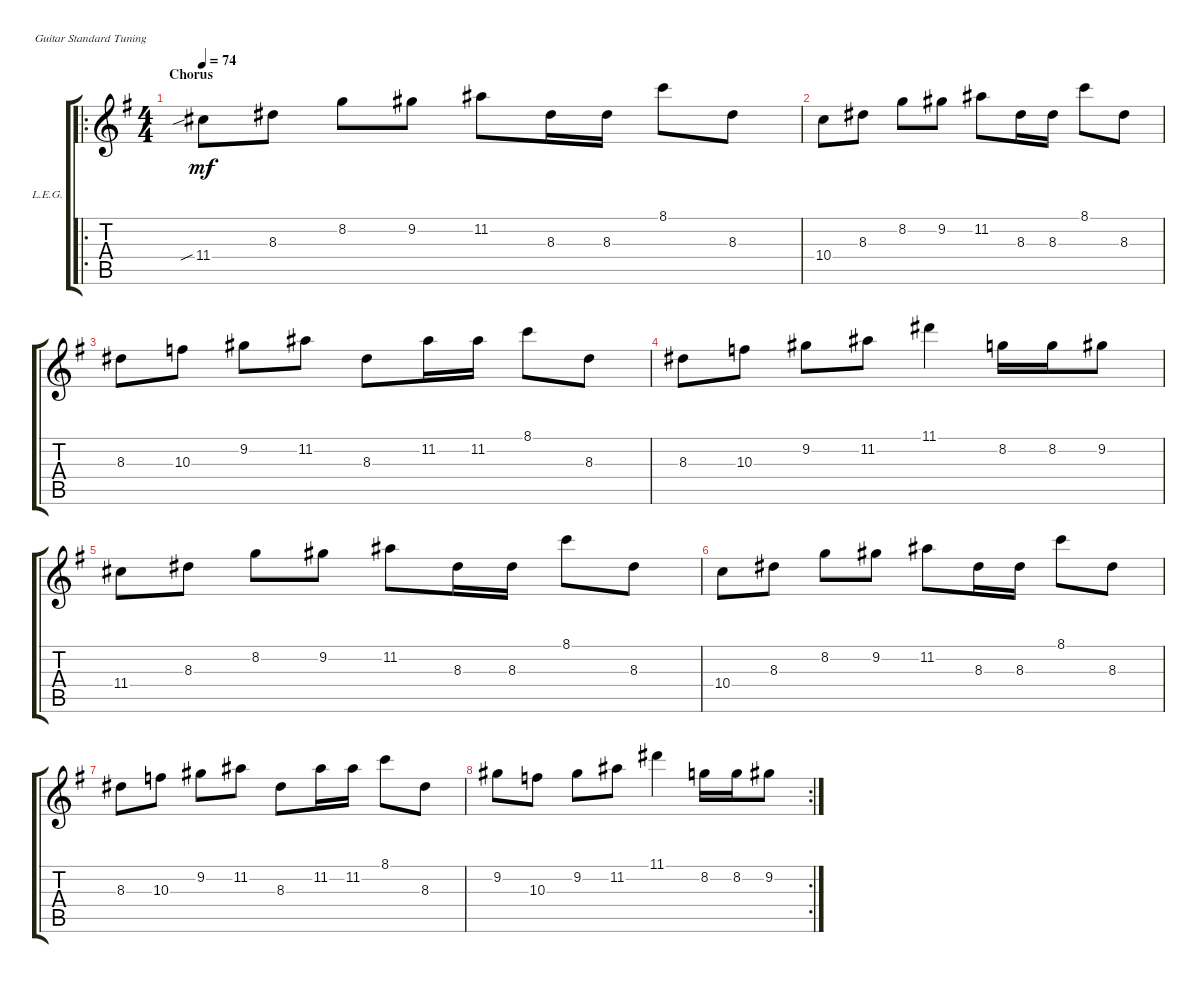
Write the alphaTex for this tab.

\defaultSystemsLayout 4
\bracketExtendMode groupsimilarinstruments
\firstSystemTrackNameOrientation horizontal
\otherSystemsTrackNameOrientation horizontal
\track ("Lead Electric Guitar" "L.E.G.") {multiBarRest instrument electricguitarclean}
\staff {score tabs}
\tuning (E4 B3 G3 D3 A2 E2)
\ro
\ts (4 4)
\section ("" "Chorus")
\tempo 74
\clef g2
\ks g
11.4{sib}.8{lyrics (0 "") lyrics (1 "") lyrics (2 "") lyrics (3 "") lyrics (4 "") dy mf} 8.3.8{lyrics (0 "") lyrics (1 "") lyrics (2 "") lyrics (3 "") lyrics (4 "")} 8.2.8{lyrics (0 "") lyrics (1 "") lyrics (2 "") lyrics (3 "") lyrics (4 "")} 9.2.8{lyrics (0 "") lyrics (1 "") lyrics (2 "") lyrics (3 "") lyrics (4 "")} 11.2.8{lyrics (0 "") lyrics (1 "") lyrics (2 "") lyrics (3 "") lyrics (4 "")} 8.3.16{lyrics (0 "") lyrics (1 "") lyrics (2 "") lyrics (3 "") lyrics (4 "")} 8.3.16{lyrics (0 "") lyrics (1 "") lyrics (2 "") lyrics (3 "") lyrics (4 "")} 8.1.8{lyrics (0 "") lyrics (1 "") lyrics (2 "") lyrics (3 "") lyrics (4 "")} 8.3.8{lyrics (0 "") lyrics (1 "") lyrics (2 "") lyrics (3 "") lyrics (4 "")} |
10.4.8{lyrics (0 "") lyrics (1 "") lyrics (2 "") lyrics (3 "") lyrics (4 "")} 8.3.8{lyrics (0 "") lyrics (1 "") lyrics (2 "") lyrics (3 "") lyrics (4 "")} 8.2.8{lyrics (0 "") lyrics (1 "") lyrics (2 "") lyrics (3 "") lyrics (4 "")} 9.2.8{lyrics (0 "") lyrics (1 "") lyrics (2 "") lyrics (3 "") lyrics (4 "")} 11.2.8{lyrics (0 "") lyrics (1 "") lyrics (2 "") lyrics (3 "") lyrics (4 "")} 8.3.16{lyrics (0 "") lyrics (1 "") lyrics (2 "") lyrics (3 "") lyrics (4 "")} 8.3.16{lyrics (0 "") lyrics (1 "") lyrics (2 "") lyrics (3 "") lyrics (4 "")} 8.1.8{lyrics (0 "") lyrics (1 "") lyrics (2 "") lyrics (3 "") lyrics (4 "")} 8.3.8{lyrics (0 "") lyrics (1 "") lyrics (2 "") lyrics (3 "") lyrics (4 "")} |
8.3.8{lyrics (0 "") lyrics (1 "") lyrics (2 "") lyrics (3 "") lyrics (4 "")} 10.3.8{lyrics (0 "") lyrics (1 "") lyrics (2 "") lyrics (3 "") lyrics (4 "")} 9.2.8{lyrics (0 "") lyrics (1 "") lyrics (2 "") lyrics (3 "") lyrics (4 "")} 11.2.8{lyrics (0 "") lyrics (1 "") lyrics (2 "") lyrics (3 "") lyrics (4 "")} 8.3.8{lyrics (0 "") lyrics (1 "") lyrics (2 "") lyrics (3 "") lyrics (4 "")} 11.2.16{lyrics (0 "") lyrics (1 "") lyrics (2 "") lyrics (3 "") lyrics (4 "")} 11.2.16{lyrics (0 "") lyrics (1 "") lyrics (2 "") lyrics (3 "") lyrics (4 "")} 8.1.8{lyrics (0 "") lyrics (1 "") lyrics (2 "") lyrics (3 "") lyrics (4 "")} 8.3.8{lyrics (0 "") lyrics (1 "") lyrics (2 "") lyrics (3 "") lyrics (4 "")} |
8.3.8{lyrics (0 "") lyrics (1 "") lyrics (2 "") lyrics (3 "") lyrics (4 "")} 10.3.8{lyrics (0 "") lyrics (1 "") lyrics (2 "") lyrics (3 "") lyrics (4 "")} 9.2.8{lyrics (0 "") lyrics (1 "") lyrics (2 "") lyrics (3 "") lyrics (4 "")} 11.2.8{lyrics (0 "") lyrics (1 "") lyrics (2 "") lyrics (3 "") lyrics (4 "")} 11.1.4{lyrics (0 "") lyrics (1 "") lyrics (2 "") lyrics (3 "") lyrics (4 "")} 8.2.16{lyrics (0 "") lyrics (1 "") lyrics (2 "") lyrics (3 "") lyrics (4 "")} 8.2.16{lyrics (0 "") lyrics (1 "") lyrics (2 "") lyrics (3 "") lyrics (4 "")} 9.2.8{lyrics (0 "") lyrics (1 "") lyrics (2 "") lyrics (3 "") lyrics (4 "")} |
11.4.8{lyrics (0 "") lyrics (1 "") lyrics (2 "") lyrics (3 "") lyrics (4 "")} 8.3.8{lyrics (0 "") lyrics (1 "") lyrics (2 "") lyrics (3 "") lyrics (4 "")} 8.2.8{lyrics (0 "") lyrics (1 "") lyrics (2 "") lyrics (3 "") lyrics (4 "")} 9.2.8{lyrics (0 "") lyrics (1 "") lyrics (2 "") lyrics (3 "") lyrics (4 "")} 11.2.8{lyrics (0 "") lyrics (1 "") lyrics (2 "") lyrics (3 "") lyrics (4 "")} 8.3.16{lyrics (0 "") lyrics (1 "") lyrics (2 "") lyrics (3 "") lyrics (4 "")} 8.3.16{lyrics (0 "") lyrics (1 "") lyrics (2 "") lyrics (3 "") lyrics (4 "")} 8.1.8{lyrics (0 "") lyrics (1 "") lyrics (2 "") lyrics (3 "") lyrics (4 "")} 8.3.8{lyrics (0 "") lyrics (1 "") lyrics (2 "") lyrics (3 "") lyrics (4 "")} |
10.4.8{lyrics (0 "") lyrics (1 "") lyrics (2 "") lyrics (3 "") lyrics (4 "")} 8.3.8{lyrics (0 "") lyrics (1 "") lyrics (2 "") lyrics (3 "") lyrics (4 "")} 8.2.8{lyrics (0 "") lyrics (1 "") lyrics (2 "") lyrics (3 "") lyrics (4 "")} 9.2.8{lyrics (0 "") lyrics (1 "") lyrics (2 "") lyrics (3 "") lyrics (4 "")} 11.2.8{lyrics (0 "") lyrics (1 "") lyrics (2 "") lyrics (3 "") lyrics (4 "")} 8.3.16{lyrics (0 "") lyrics (1 "") lyrics (2 "") lyrics (3 "") lyrics (4 "")} 8.3.16{lyrics (0 "") lyrics (1 "") lyrics (2 "") lyrics (3 "") lyrics (4 "")} 8.1.8{lyrics (0 "") lyrics (1 "") lyrics (2 "") lyrics (3 "") lyrics (4 "")} 8.3.8{lyrics (0 "") lyrics (1 "") lyrics (2 "") lyrics (3 "") lyrics (4 "")} |
8.3.8{lyrics (0 "") lyrics (1 "") lyrics (2 "") lyrics (3 "") lyrics (4 "")} 10.3.8{lyrics (0 "") lyrics (1 "") lyrics (2 "") lyrics (3 "") lyrics (4 "")} 9.2.8{lyrics (0 "") lyrics (1 "") lyrics (2 "") lyrics (3 "") lyrics (4 "")} 11.2.8{lyrics (0 "") lyrics (1 "") lyrics (2 "") lyrics (3 "") lyrics (4 "")} 8.3.8{lyrics (0 "") lyrics (1 "") lyrics (2 "") lyrics (3 "") lyrics (4 "")} 11.2.16{lyrics (0 "") lyrics (1 "") lyrics (2 "") lyrics (3 "") lyrics (4 "")} 11.2.16{lyrics (0 "") lyrics (1 "") lyrics (2 "") lyrics (3 "") lyrics (4 "")} 8.1.8{lyrics (0 "") lyrics (1 "") lyrics (2 "") lyrics (3 "") lyrics (4 "")} 8.3.8{lyrics (0 "") lyrics (1 "") lyrics (2 "") lyrics (3 "") lyrics (4 "")} |
\rc 2
9.2.8{lyrics (0 "") lyrics (1 "") lyrics (2 "") lyrics (3 "") lyrics (4 "")} 10.3.8{lyrics (0 "") lyrics (1 "") lyrics (2 "") lyrics (3 "") lyrics (4 "")} 9.2.8{lyrics (0 "") lyrics (1 "") lyrics (2 "") lyrics (3 "") lyrics (4 "")} 11.2.8{lyrics (0 "") lyrics (1 "") lyrics (2 "") lyrics (3 "") lyrics (4 "")} 11.1.4{lyrics (0 "") lyrics (1 "") lyrics (2 "") lyrics (3 "") lyrics (4 "")} 8.2.16{lyrics (0 "") lyrics (1 "") lyrics (2 "") lyrics (3 "") lyrics (4 "")} 8.2.16{lyrics (0 "") lyrics (1 "") lyrics (2 "") lyrics (3 "") lyrics (4 "")} 9.2.8{lyrics (0 "") lyrics (1 "") lyrics (2 "") lyrics (3 "") lyrics (4 "")}
